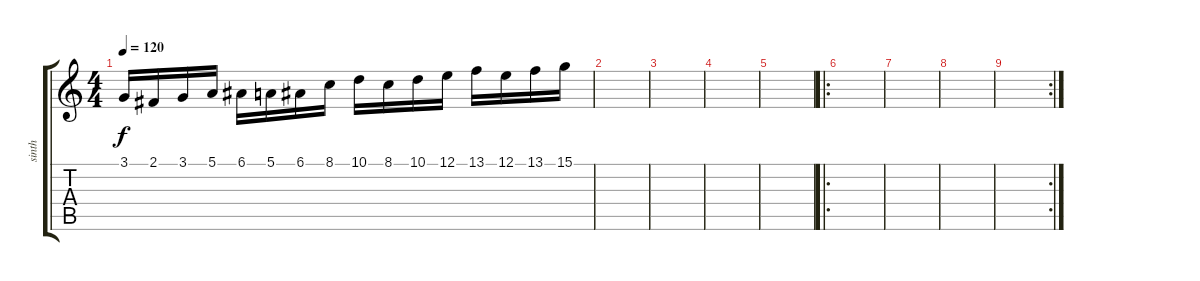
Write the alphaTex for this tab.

\track ("sinth" "sinth") {instrument musicbox}
\staff {score tabs}
\tuning (E4 B3 G3 D3 A2 E2) {hide}
\ts (4 4)
\tempo 120
\clef g2
\ks c
3.1.16{dy f instrument musicbox} 2.1.16 3.1.16 5.1.16 6.1.16 5.1.16 6.1.16 8.1.16 10.1.16 8.1.16 10.1.16 12.1.16 13.1.16 12.1.16 13.1.16 15.1.16 |
|
|
|
|
\ro
|
|
|
\rc 2
